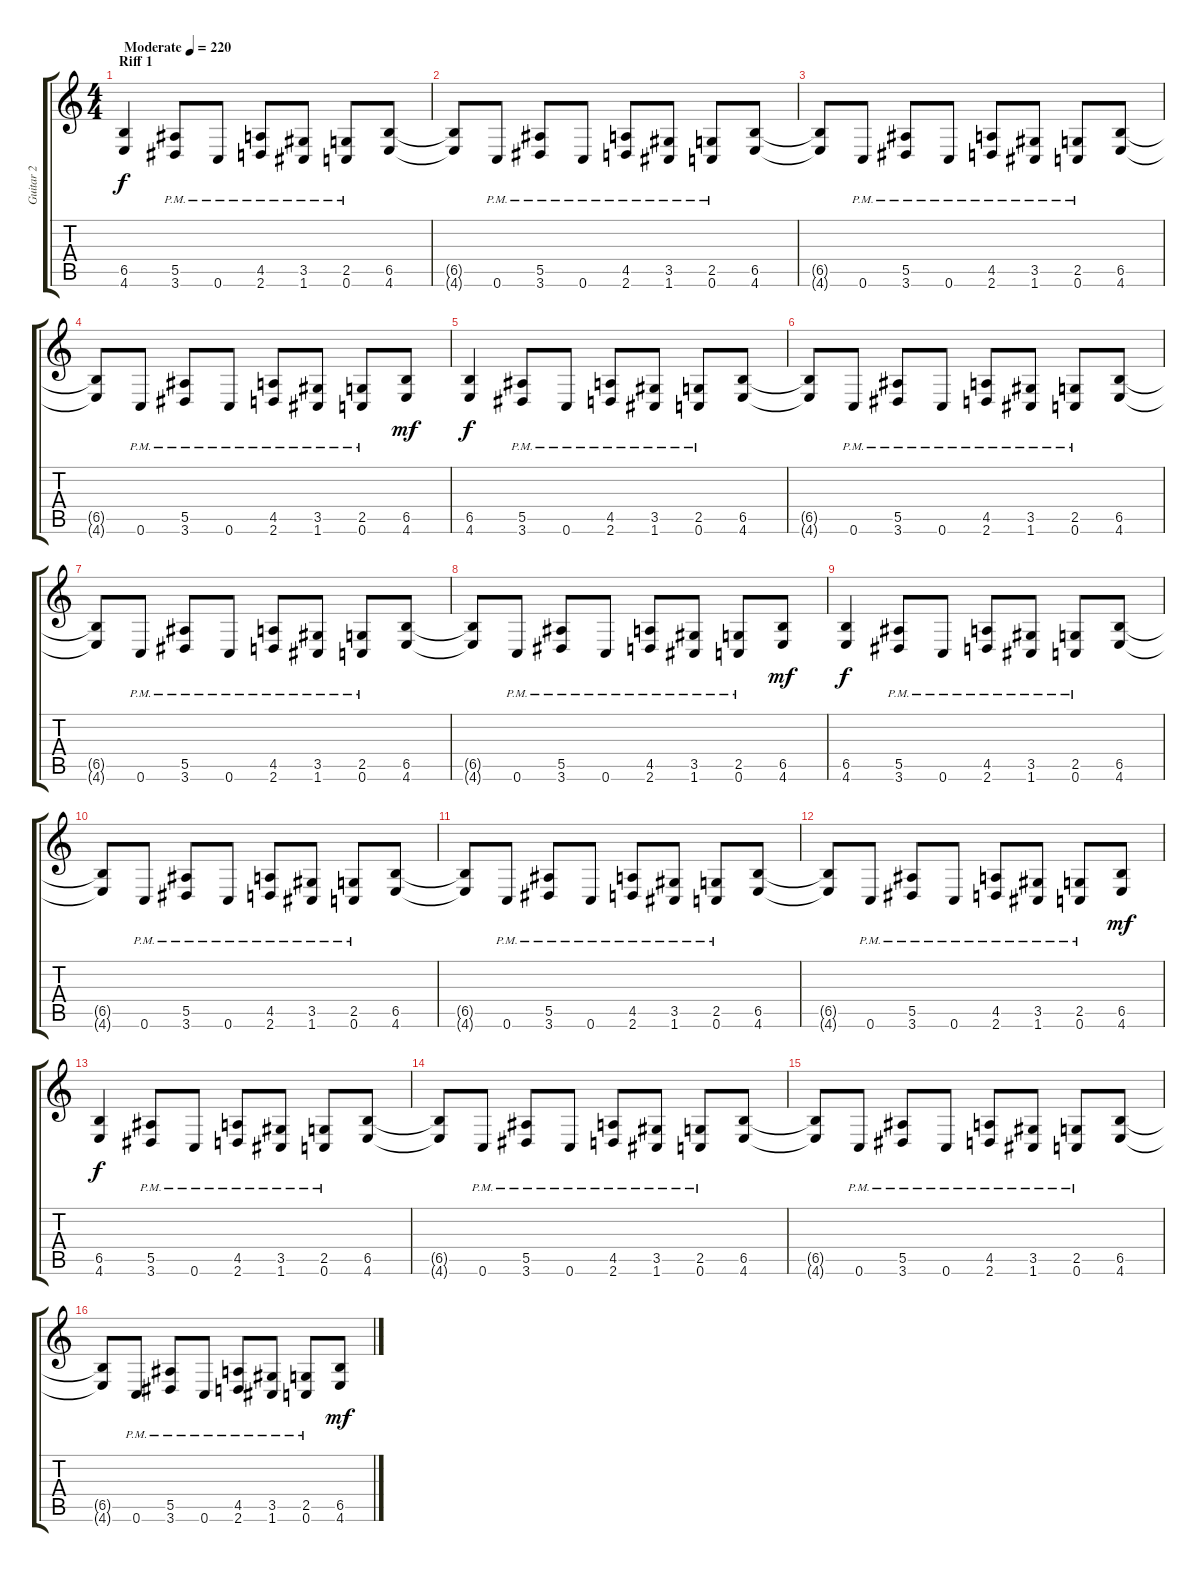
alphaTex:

\track ("Guitar 2" "Guitar 2") {instrument overdrivenguitar}
\staff {score tabs}
\tuning (C4 G3 Eb3 Bb2 F2 C2) {hide}
\ts (4 4)
\section ("" "Riff 1")
\tempo (220 "Moderate")
\clef g2
\ks c
(6.5 4.6).4{dy f instrument overdrivenguitar} (5.5{pm} 3.6{pm}).8 0.6{pm}.8 (4.5{pm} 2.6{pm}).8 (3.5{pm} 1.6{pm}).8 (2.5{pm} 0.6{pm}).8 (6.5 4.6).8 |
(6.5{t} 4.6{t}).8 0.6{pm}.8 (5.5{pm} 3.6{pm}).8 0.6{pm}.8 (4.5{pm} 2.6{pm}).8 (3.5{pm} 1.6{pm}).8 (2.5{pm} 0.6{pm}).8 (6.5 4.6).8 |
(6.5{t} 4.6{t}).8 0.6{pm}.8 (5.5{pm} 3.6{pm}).8 0.6{pm}.8 (4.5{pm} 2.6{pm}).8 (3.5{pm} 1.6{pm}).8 (2.5{pm} 0.6{pm}).8 (6.5 4.6).8 |
(6.5{t} 4.6{t}).8 0.6{pm}.8 (5.5{pm} 3.6{pm}).8 0.6{pm}.8 (4.5{pm} 2.6{pm}).8 (3.5{pm} 1.6{pm}).8 (2.5{pm} 0.6{pm}).8 (6.5 4.6).8{dy mf} |
(6.5 4.6).4{dy f} (5.5{pm} 3.6{pm}).8 0.6{pm}.8 (4.5{pm} 2.6{pm}).8 (3.5{pm} 1.6{pm}).8 (2.5{pm} 0.6{pm}).8 (6.5 4.6).8 |
(6.5{t} 4.6{t}).8 0.6{pm}.8 (5.5{pm} 3.6{pm}).8 0.6{pm}.8 (4.5{pm} 2.6{pm}).8 (3.5{pm} 1.6{pm}).8 (2.5{pm} 0.6{pm}).8 (6.5 4.6).8 |
(6.5{t} 4.6{t}).8 0.6{pm}.8 (5.5{pm} 3.6{pm}).8 0.6{pm}.8 (4.5{pm} 2.6{pm}).8 (3.5{pm} 1.6{pm}).8 (2.5{pm} 0.6{pm}).8 (6.5 4.6).8 |
(6.5{t} 4.6{t}).8 0.6{pm}.8 (5.5{pm} 3.6{pm}).8 0.6{pm}.8 (4.5{pm} 2.6{pm}).8 (3.5{pm} 1.6{pm}).8 (2.5{pm} 0.6{pm}).8 (6.5 4.6).8{dy mf} |
(6.5 4.6).4{dy f} (5.5{pm} 3.6{pm}).8 0.6{pm}.8 (4.5{pm} 2.6{pm}).8 (3.5{pm} 1.6{pm}).8 (2.5{pm} 0.6{pm}).8 (6.5 4.6).8 |
(6.5{t} 4.6{t}).8 0.6{pm}.8 (5.5{pm} 3.6{pm}).8 0.6{pm}.8 (4.5{pm} 2.6{pm}).8 (3.5{pm} 1.6{pm}).8 (2.5{pm} 0.6{pm}).8 (6.5 4.6).8 |
(6.5{t} 4.6{t}).8 0.6{pm}.8 (5.5{pm} 3.6{pm}).8 0.6{pm}.8 (4.5{pm} 2.6{pm}).8 (3.5{pm} 1.6{pm}).8 (2.5{pm} 0.6{pm}).8 (6.5 4.6).8 |
(6.5{t} 4.6{t}).8 0.6{pm}.8 (5.5{pm} 3.6{pm}).8 0.6{pm}.8 (4.5{pm} 2.6{pm}).8 (3.5{pm} 1.6{pm}).8 (2.5{pm} 0.6{pm}).8 (6.5 4.6).8{dy mf} |
(6.5 4.6).4{dy f} (5.5{pm} 3.6{pm}).8 0.6{pm}.8 (4.5{pm} 2.6{pm}).8 (3.5{pm} 1.6{pm}).8 (2.5{pm} 0.6{pm}).8 (6.5 4.6).8 |
(6.5{t} 4.6{t}).8 0.6{pm}.8 (5.5{pm} 3.6{pm}).8 0.6{pm}.8 (4.5{pm} 2.6{pm}).8 (3.5{pm} 1.6{pm}).8 (2.5{pm} 0.6{pm}).8 (6.5 4.6).8 |
(6.5{t} 4.6{t}).8 0.6{pm}.8 (5.5{pm} 3.6{pm}).8 0.6{pm}.8 (4.5{pm} 2.6{pm}).8 (3.5{pm} 1.6{pm}).8 (2.5{pm} 0.6{pm}).8 (6.5 4.6).8 |
(6.5{t} 4.6{t}).8 0.6{pm}.8 (5.5{pm} 3.6{pm}).8 0.6{pm}.8 (4.5{pm} 2.6{pm}).8 (3.5{pm} 1.6{pm}).8 (2.5{pm} 0.6{pm}).8 (6.5 4.6).8{dy mf}
